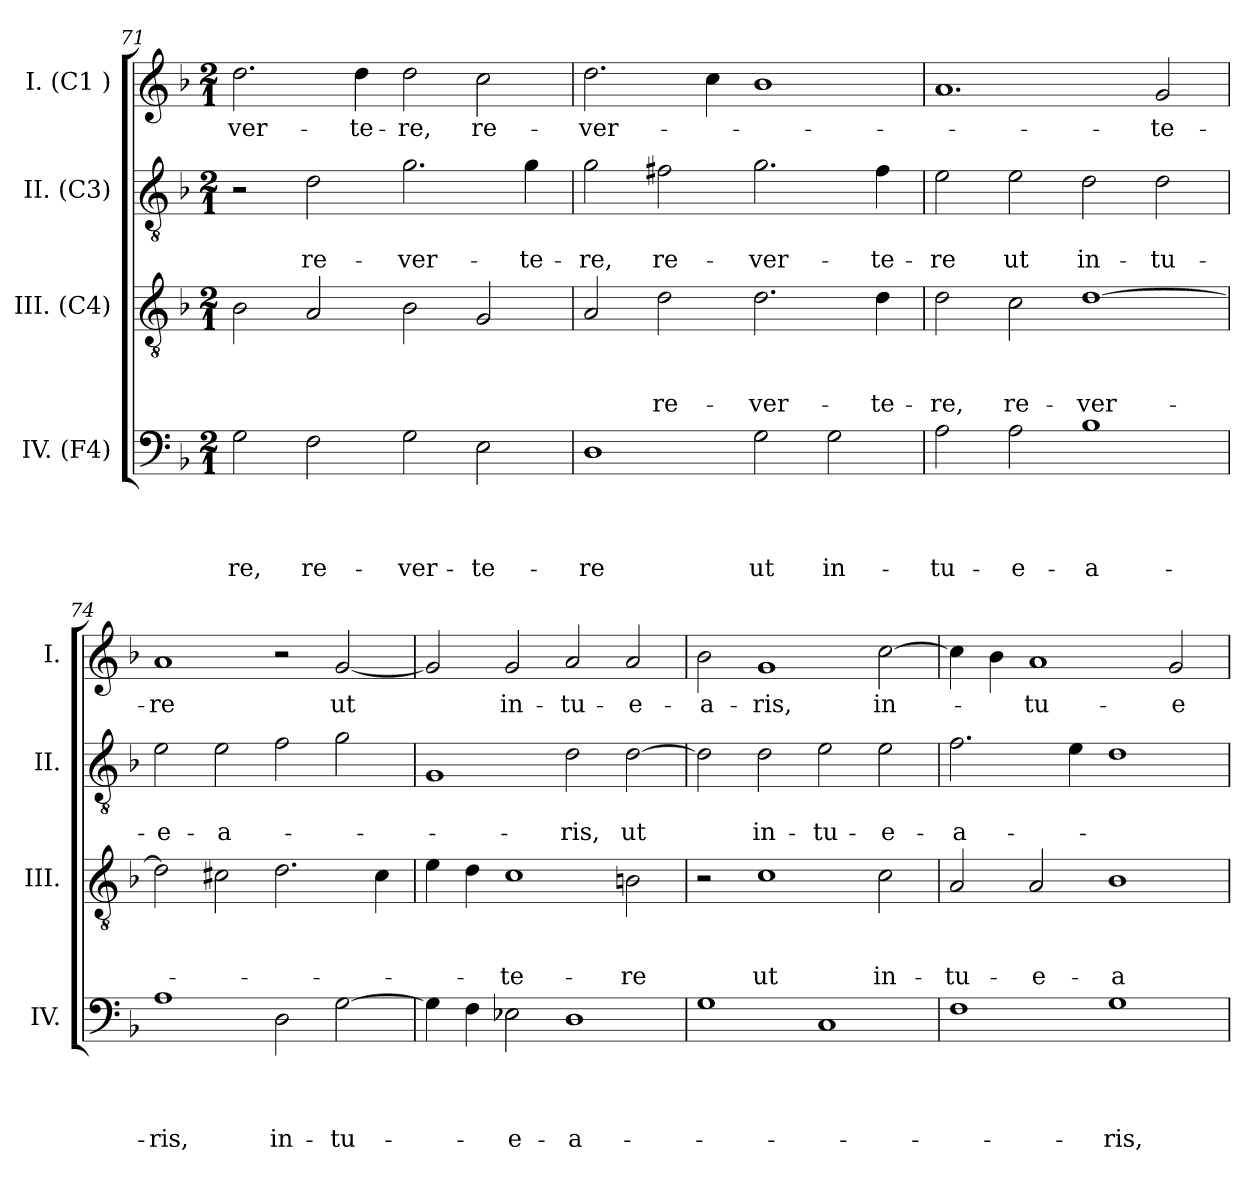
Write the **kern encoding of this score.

**kern	**text	**text	**text	**text	**kern	**text	**text	**text	**kern	**text	**text	**kern	**text
*part4	*part4	*part4	*part4	*part4	*part3	*part3	*part3	*part3	*part2	*part2	*part2	*part1	*part1
*staff4	*staff4	*staff4	*staff4	*staff4	*staff3	*staff3	*staff3	*staff3	*staff2	*staff2	*staff2	*staff1	*staff1
*I"IV. (F4)	*	*	*	*	*I"III. (C4)	*	*	*	*I"II. (C3)	*	*	*I"I. (C1 )	*
*I'IV.	*	*	*	*	*I'III.	*	*	*	*I'II.	*	*	*I'I.	*
*clefF4	*	*	*	*	*clefGv2	*	*	*	*clefGv2	*	*	*clefG2	*
*k[b-]	*	*	*	*	*k[b-]	*	*	*	*k[b-]	*	*	*k[b-]	*
*F:	*	*	*	*	*F:	*	*	*	*F:	*	*	*F:	*
*M2/1	*	*	*	*	*M2/1	*	*	*	*M2/1	*	*	*M2/1	*
=71	=71	=71	=71	=71	=71	=71	=71	=71	=71	=71	=71	=71	=71
!	!	!	!	!LO:LY:b	!	!	!	!	!	!	!	!	!LO:LY:b
2G\	.	.	.	-re,	2B-\	.	.	.	2r	.	.	2.dd\	-ver-
!	!	!	!	!LO:LY:b	!	!	!	!	!	!	!LO:LY:b	!	!
2F\	.	.	.	re-	2A/	.	.	.	2d\	.	re-	.	.
!	!	!	!	!	!	!	!	!	!	!	!	!	!LO:LY:b
.	.	.	.	.	.	.	.	.	.	.	.	4dd\	-te-
!	!	!	!	!LO:LY:b	!	!	!	!	!	!	!LO:LY:b	!	!LO:LY:b
2G\	.	.	.	-ver-	2B-\	.	.	.	2.g\	.	-ver-	2dd\	-re,
!	!	!	!	!LO:LY:b	!	!	!	!	!	!	!	!	!LO:LY:b
2E\	.	.	.	-te-	2G/	.	.	.	.	.	.	2cc\	re-
!	!	!	!	!	!	!	!	!	!	!	!LO:LY:b	!	!
.	.	.	.	.	.	.	.	.	4g\	.	-te-	.	.
!!LO:LB:g=z
=72	=72	=72	=72	=72	=72	=72	=72	=72	=72	=72	=72	=72	=72
!	!	!	!	!LO:LY:b	!	!	!	!	!	!	!LO:LY:b	!	!LO:LY:b
1D	.	.	.	-re	2A/	.	.	.	2g\	.	-re,	2.dd\	-ver-
!	!	!	!	!	!	!	!	!LO:LY:b	!	!	!LO:LY:b	!	!
.	.	.	.	.	2d\	.	.	re-	2f#\	.	re-	.	.
.	.	.	.	.	.	.	.	.	.	.	.	4cc\	.
!	!	!	!	!LO:LY:b	!	!	!	!LO:LY:b	!	!	!LO:LY:b	!	!
2G\	.	.	.	ut	2.d\	.	.	-ver-	2.g\	.	-ver-	1b-	.
!	!	!	!	!LO:LY:b	!	!	!	!	!	!	!	!	!
2G\	.	.	.	in-	.	.	.	.	.	.	.	.	.
!	!	!	!	!	!	!	!	!LO:LY:b	!	!	!LO:LY:b	!	!
.	.	.	.	.	4d\	.	.	-te-	4f#\	.	-te-	.	.
=73	=73	=73	=73	=73	=73	=73	=73	=73	=73	=73	=73	=73	=73
!	!	!	!	!LO:LY:b	!	!	!	!LO:LY:b	!	!	!LO:LY:b	!	!
2A\	.	.	.	-tu-	2d\	.	.	-re,	2e\	.	-re	1.a	.
!	!	!	!	!LO:LY:b	!	!	!	!LO:LY:b	!	!	!LO:LY:b	!	!
2A\	.	.	.	-e-	2c\	.	.	re-	2e\	.	ut	.	.
!	!	!	!	!LO:LY:b:rj	!	!	!	!LO:LY:b	!	!	!LO:LY:b	!	!
1B-	.	.	.	-a-	[>1d	.	.	-ver-	2d\	.	in-	.	.
!	!	!	!	!	!	!	!	!	!	!	!LO:LY:b	!	!LO:LY:b
.	.	.	.	.	.	.	.	.	2d\	.	-tu-	2g/	-te-
=74	=74	=74	=74	=74	=74	=74	=74	=74	=74	=74	=74	=74	=74
!	!	!	!	!LO:LY:b	!	!	!	!	!	!	!LO:LY:b	!	!LO:LY:b
1A	.	.	.	-ris,	2d\]	.	.	.	2e\	.	-e-	1a	-re
!	!	!	!	!	!	!	!	!	!	!	!LO:LY:b	!	!
.	.	.	.	.	2c#X\	.	.	.	2e\	.	-a-	.	.
!	!	!	!	!LO:LY:b	!	!	!	!	!	!	!	!	!
2D\	.	.	.	in-	2.d\	.	.	.	2f\	.	.	2r	.
!	!	!	!	!LO:LY:b	!	!	!	!	!	!	!	!	!LO:LY:b
[>2G\	.	.	.	-tu-	.	.	.	.	2g\	.	.	[<2g/	ut
.	.	.	.	.	4c#\	.	.	.	.	.	.	.	.
=75	=75	=75	=75	=75	=75	=75	=75	=75	=75	=75	=75	=75	=75
4G\]	.	.	.	.	4e\	.	.	.	1G	.	.	2g/]	.
4F\	.	.	.	.	4d\	.	.	.	.	.	.	.	.
!	!	!	!	!LO:LY:b	!	!	!	!LO:LY:b	!	!	!	!	!LO:LY:b
2E-X\	.	.	.	-e-	1c	.	.	-te-	.	.	.	2g/	in-
!	!	!	!	!LO:LY:b:rj	!	!	!	!	!	!	!LO:LY:b	!	!LO:LY:b
1D	.	.	.	-a-	.	.	.	.	2d\	.	-ris,	2a/	-tu-
!	!	!	!	!	!	!	!	!LO:LY:b	!	!	!LO:LY:b	!	!LO:LY:b
.	.	.	.	.	2Bn\	.	.	-re	[>2d\	.	ut	2a/	-e-
=76	=76	=76	=76	=76	=76	=76	=76	=76	=76	=76	=76	=76	=76
!	!	!	!	!	!	!	!	!	!	!	!	!	!LO:LY:b
1G	.	.	.	.	2r	.	.	.	2d\]	.	.	2b-\	-a-
!	!	!	!	!	!	!	!	!LO:LY:b	!	!	!LO:LY:b	!	!LO:LY:b
.	.	.	.	.	1c	.	.	ut	2d\	.	in-	1g	-ris,
!	!	!	!	!	!	!	!	!	!	!	!LO:LY:b	!	!
1C	.	.	.	.	.	.	.	.	2e\	.	-tu-	.	.
!	!	!	!	!	!	!	!	!LO:LY:b	!	!	!LO:LY:b	!	!LO:LY:b
.	.	.	.	.	2c\	.	.	in-	2e\	.	-e-	[<2cc\	in-
!!LO:LB:g=z
=77	=77	=77	=77	=77	=77	=77	=77	=77	=77	=77	=77	=77	=77
!	!	!	!	!	!	!	!	!LO:LY:b	!	!	!LO:LY:b	!	!
1F	.	.	.	.	2A/	.	.	-tu-	2.f\	.	-a-	4cc\]	.
.	.	.	.	.	.	.	.	.	.	.	.	4b-\	.
!	!	!	!	!	!	!	!	!LO:LY:b	!	!	!	!	!LO:LY:b
.	.	.	.	.	2A/	.	.	-e-	.	.	.	1a	-tu-
.	.	.	.	.	.	.	.	.	4e\	.	.	.	.
!	!	!	!	!LO:LY:b	!	!	!	!LO:LY:b:rj	!	!	!	!	!
1G	.	.	.	-ris,	1B-	.	.	-a-	1d	.	.	.	.
!	!	!	!	!	!	!	!	!	!	!	!	!	!LO:LY:b
.	.	.	.	.	.	.	.	.	.	.	.	2g/	-e-
=	=	=	=	=	=	=	=	=	=	=	=	=	=
*-	*-	*-	*-	*-	*-	*-	*-	*-	*-	*-	*-	*-	*-
